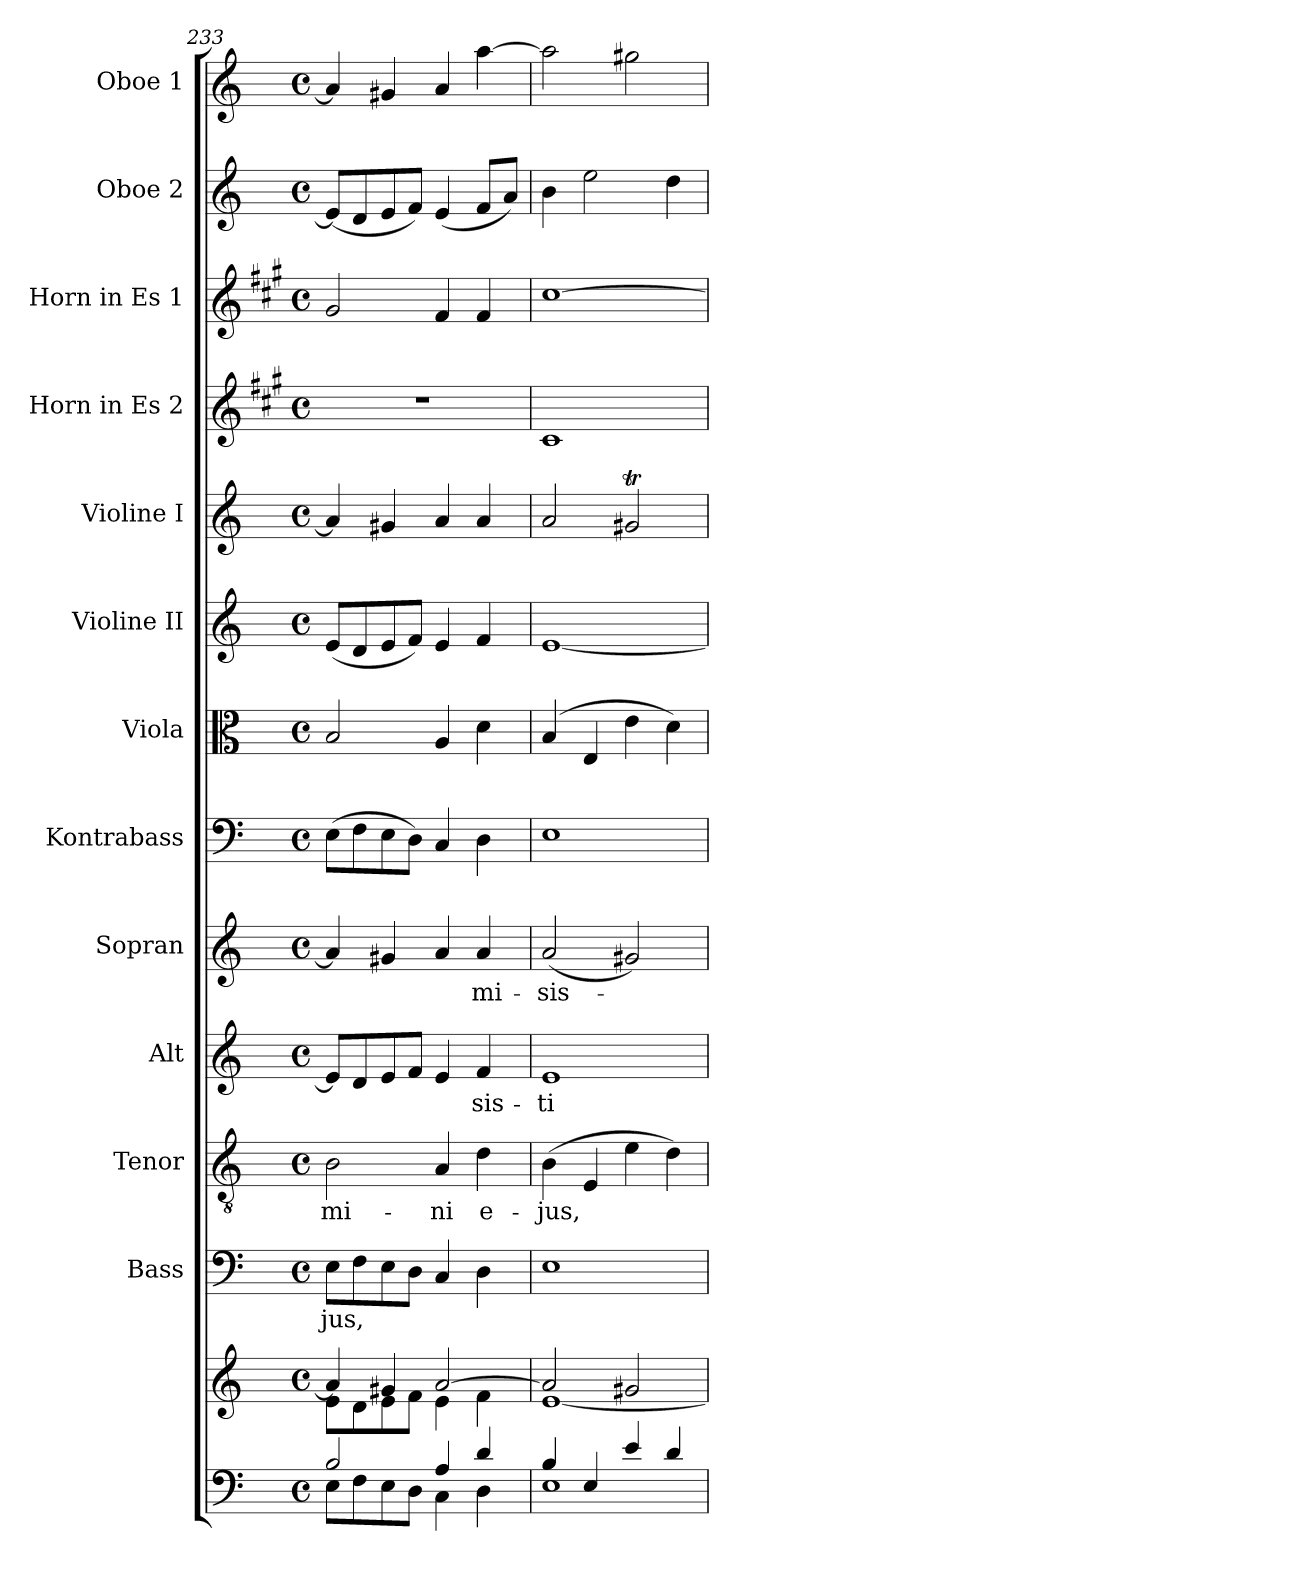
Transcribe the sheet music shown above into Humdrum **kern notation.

**kern	**kern	**kern	**text	**kern	**text	**kern	**text	**kern	**text	**kern	**kern	**kern	**kern	**kern	**kern	**kern	**kern
*part13	*part13	*part12	*part12	*part11	*part11	*part10	*part10	*part9	*part9	*part8	*part7	*part6	*part5	*part4	*part3	*part2	*part1
*staff14	*staff13	*staff12	*staff12	*staff11	*staff11	*staff10	*staff10	*staff9	*staff9	*staff8	*staff7	*staff6	*staff5	*staff4	*staff3	*staff2	*staff1
*	*	*I"Bass	*	*I"Tenor	*	*I"Alt	*	*I"Sopran	*	*I"Kontrabass	*I"Viola	*I"Violine II	*I"Violine I	*I"Horn in Es 2	*I"Horn in Es 1	*I"Oboe 2	*I"Oboe 1
*	*	*I'B.	*	*I'T.	*	*I'A.	*	*I'S.	*	*I'Kb.	*I'Vla.	*I'Vl. II	*I'Vl. I	*I'Hr. 2	*I'Hr. 1	*I'Ob. 2	*I'Ob. 1
*clefF4	*clefG2	*clefF4	*	*clefGv2	*	*clefG2	*	*clefG2	*	*clefF4	*clefC3	*clefG2	*clefG2	*clefG2	*clefG2	*clefG2	*clefG2
*	*	*	*	*	*	*	*	*	*	*ITrd7c12	*	*	*	*ITrd5c9	*ITrd5c9	*	*
*k[]	*k[]	*k[]	*	*k[]	*	*k[]	*	*k[]	*	*k[]	*k[]	*k[]	*k[]	*k[]	*k[]	*k[]	*k[]
*C:	*C:	*C:	*	*C:	*	*C:	*	*C:	*	*C:	*C:	*C:	*C:	*C:	*C:	*C:	*C:
*M4/4	*M4/4	*M4/4	*	*M4/4	*	*M4/4	*	*M4/4	*	*M4/4	*M4/4	*M4/4	*M4/4	*M4/4	*M4/4	*M4/4	*M4/4
*met(c)	*met(c)	*met(c)	*	*met(c)	*	*met(c)	*	*met(c)	*	*met(c)	*met(c)	*met(c)	*met(c)	*met(c)	*met(c)	*met(c)	*met(c)
=233	=233	=233	=233	=233	=233	=233	=233	=233	=233	=233	=233	=233	=233	=233	=233	=233	=233
*^	*^	*	*	*	*	*	*	*	*	*	*	*	*	*	*	*	*
!	!	!	!	!	!LO:LY:b	!	!LO:LY:b	!	!	!	!	!	!	!	!	!	!	!	!
2B/	8E\L	4a/]	8e\L	8E\L	-jus,	2B\	-mi-	8e/L]	.	4a/]	.	(>8EE\L	2B/	(<8e/L	4a/]	1r	2B/	(<8e/L]	4a/]
.	8F\	.	8d\	8F\	.	.	.	8d/	.	.	.	8FF\	.	8d/	.	.	.	8d/	.
.	8E\	4g#X/	8e\	8E\	.	.	.	8e/	.	4g#X/	.	8EE\	.	8e/	4g#X/	.	.	8e/	4g#X/
.	8D\J	.	8f\J	8D\J	.	.	.	8f/J	.	.	.	8DD\J)	.	8f/J)	.	.	.	8f/J)	.
!	!	!	!	!	!	!	!LO:LY:b	!	!	!	!	!	!	!	!	!	!	!	!
4A/	4C\	[>2a/	4e\	4C/	.	4A/	-ni	4e/	.	4a/	.	4CC/	4A/	4e/	4a/	.	4A/	(<4e/	4a/
!	!	!	!	!	!	!	!LO:LY:b	!	!LO:LY:b	!	!LO:LY:b	!	!	!	!	!	!	!	!
4d/	4D\	.	4f\	4D\	.	4d\	e-	4f/	-sis-	4a/	-mi-	4DD\	4d\	4f/	4a/	.	4A/	8f/L	[4aa\
.	.	.	.	.	.	.	.	.	.	.	.	.	.	.	.	.	.	8a/J)	.
!!LO:PB:g=z
=234	=234	=234	=234	=234	=234	=234	=234	=234	=234	=234	=234	=234	=234	=234	=234	=234	=234	=234	=234
!	!	!	!	!	!	!	!LO:LY:b	!	!LO:LY:b	!	!LO:LY:b	!	!	!	!	!	!	!	!
4B/	1E	2a/]	[<1e	1E	.	(>4B\	-jus,	1e	-ti	(<2a/	-sis-	1EE	(4B/	[1e	2a/	1E	[1e	4b\	2aa\]
4E/	.	.	.	.	.	4E/	.	.	.	.	.	.	4E/	.	.	.	.	2ee\	.
4e/	.	2g#X/	.	.	.	4e\	.	.	.	2g#X/)	.	.	4e\	.	2g#Xt/	.	.	.	2gg#X\
4d/	.	.	.	.	.	4d\)	.	.	.	.	.	.	4d\)	.	.	.	.	4dd\	.
*v	*v	*	*	*	*	*	*	*	*	*	*	*	*	*	*	*	*	*	*
*	*v	*v	*	*	*	*	*	*	*	*	*	*	*	*	*	*	*	*
=	=	=	=	=	=	=	=	=	=	=	=	=	=	=	=	=	=
*-	*-	*-	*-	*-	*-	*-	*-	*-	*-	*-	*-	*-	*-	*-	*-	*-	*-
